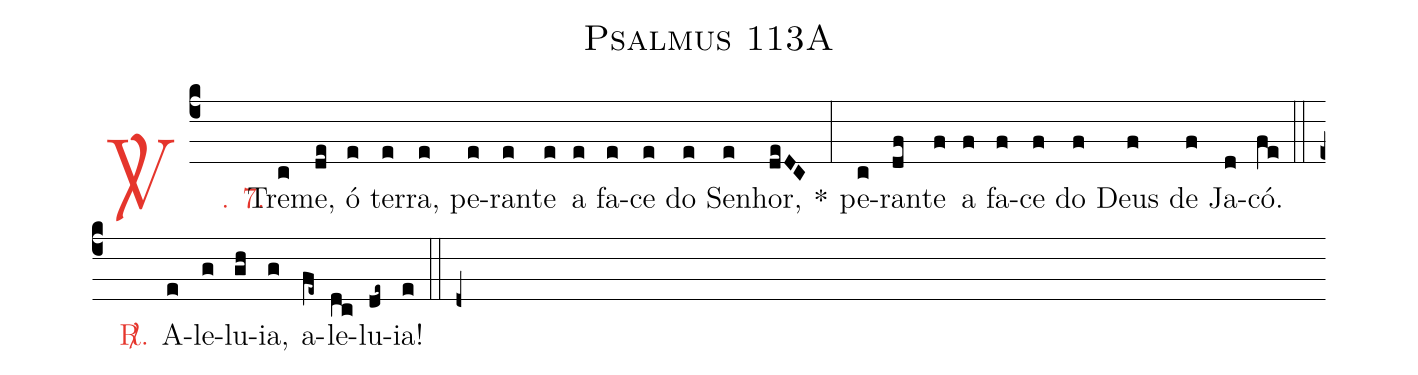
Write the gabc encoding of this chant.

name: Psalmus 113A;
%%
(c4)

<c><sp>V/</sp>. 7.</c>() Tre(c)me,(de) ó(e) ter(e)ra,(e) pe(e)ran(e)te(e) a(e) fa(e)ce(e) do(e) Se(e)nhor,(deDC) *(:) pe(c)ran(df)te(f) a(f) fa(f)ce(f) do(f) Deus(f) de(f) Ja(d)có.(fe)

(::)

<nlba><c><sp>R/</sp>.</c>() A</nlba>(e)le(g)lu(gh)ia,(g) a(fe~)le(dc)lu(de~)ia!(e)

(::)

(d+)
